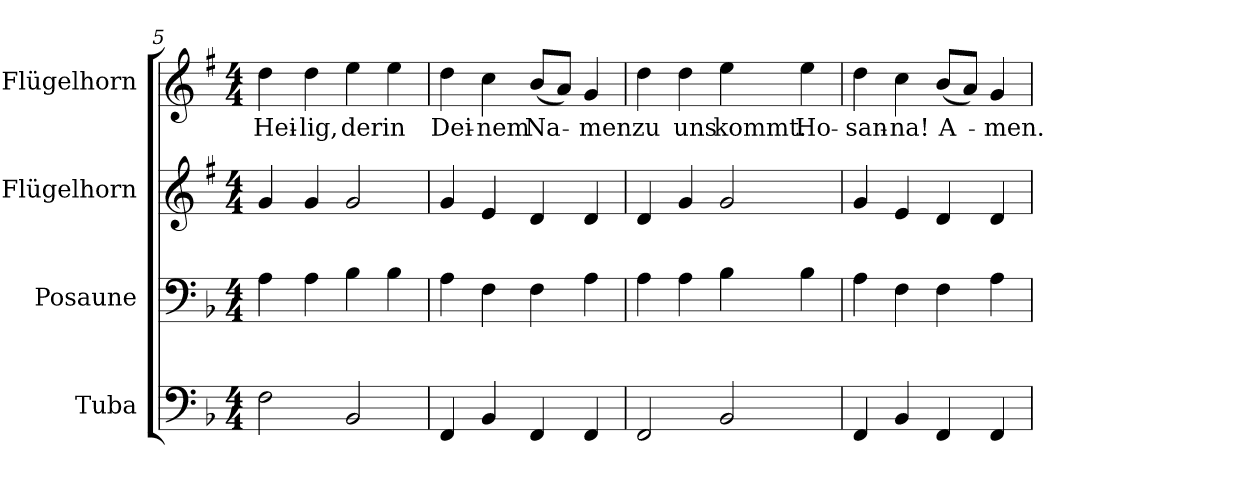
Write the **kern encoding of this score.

**kern	**kern	**kern	**kern	**text
*part4	*part3	*part2	*part1	*part1
*staff4	*staff3	*staff2	*staff1	*staff1
*I"Tuba	*I"Posaune	*I"Flügelhorn	*I"Flügelhorn	*
*I'Tuba	*I'Pos.	*I'Flhn.	*I'Flhn.	*
!!LO:LB:g=z
*clefF4	*clefF4	*clefG2	*clefG2	*
*	*	*ITrd1c2	*ITrd1c2	*
*k[b-]	*k[b-]	*k[b-]	*k[b-]	*
*F:	*F:	*F:	*F:	*
*M4/4	*M4/4	*M4/4	*M4/4	*
=5	=5	=5	=5	=5
!	!	!	!	!LO:LY:b:color=#000000
2Fi\	4Ai\	4fi/	4cci\	Hei-
!	!	!	!	!LO:LY:b:color=#000000
.	4Ai\	4fi/	4cci\	-lig,
!	!	!	!	!LO:LY:b:color=#000000
2BB-i/	4B-i\	2fi/	4ddi\	der
!	!	!	!	!LO:LY:b:color=#000000
.	4B-i\	.	4ddi\	in
=6	=6	=6	=6	=6
!	!	!	!	!LO:LY:b:color=#000000
4FFi/	4Ai\	4fi/	4cci\	Dei-
!	!	!	!	!LO:LY:b:color=#000000
4BB-i/	4Fi\	4di/	4b-i\	-nem
!	!	!	!	!LO:LY:b:color=#000000
4FFi/	4Fi\	4ci/	(8ai/L	Na-
.	.	.	8gi/J)	.
!	!	!	!	!LO:LY:b:color=#000000
4FFi/	4Ai\	4ci/	4fi/	-men
=7	=7	=7	=7	=7
!	!	!	!	!LO:LY:b:color=#000000
2FFi/	4Ai\	4ci/	4cci\	zu
!	!	!	!	!LO:LY:b:color=#000000
.	4Ai\	4fi/	4cci\	uns
!	!	!	!	!LO:LY:b:color=#000000
2BB-i/	4B-i\	2fi/	4ddi\	kommt.
!	!	!	!	!LO:LY:b:color=#000000
.	4B-i\	.	4ddi\	Ho-
=8	=8	=8	=8	=8
!	!	!	!	!LO:LY:b:color=#000000
4FFi/	4Ai\	4fi/	4cci\	-san-
!	!	!	!	!LO:LY:b:color=#000000
4BB-i/	4Fi\	4di/	4b-i\	-na!
!	!	!	!	!LO:LY:b:color=#000000
4FFi/	4Fi\	4ci/	(8ai/L	A-
.	.	.	8gi/J)	.
!	!	!	!	!LO:LY:b:color=#000000
4FFi/	4Ai\	4ci/	4fi/	-men.
=	=	=	=	=
*-	*-	*-	*-	*-
